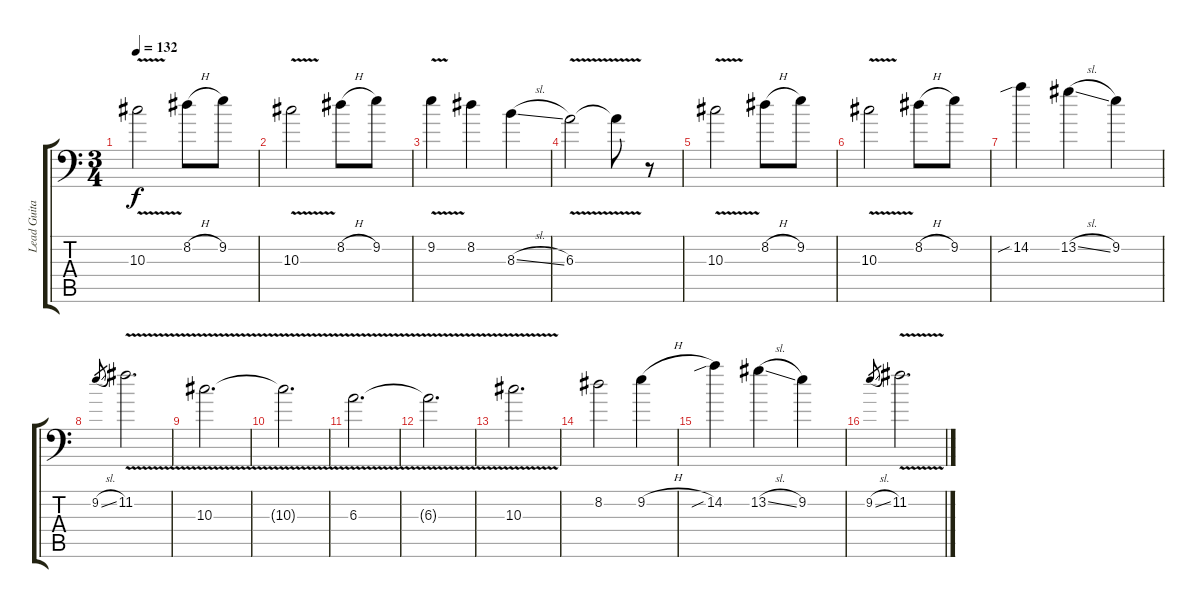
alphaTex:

\track ("Lead Guitar 1" "Lead Guita") {instrument distortionguitar}
\staff {score tabs}
\tuning (C4 G3 Eb3 Bb2 F2 Bb1) {hide}
\ts (3 4)
\tempo 132
\clef f4
\ks c
10.3{v}.2{dy f} 8.2{h}.8 9.2.8 |
10.3{v}.2 8.2{h}.8 9.2.8 |
9.2{v}.4 8.2.4 8.3{sl}.4 |
6.3{v}.2 6.3{t}.8 r.8 |
10.3{v}.2 8.2{h}.8 9.2.8 |
10.3{v}.2 8.2{h}.8 9.2.8 |
14.2{sib}.4 13.2{sl}.4 9.2.4 |
9.2{sl}.8{gr} 11.2{v}.2{d} |
10.3{v}.2{d} |
10.3{t}.2{d} |
6.3{v}.2{d} |
6.3{t}.2{d} |
10.3{v}.2{d} |
8.2.2 9.2{h}.4 |
14.2{sib}.4 13.2{sl}.4 9.2.4 |
9.2{sl}.8{gr} 11.2{v}.2{d}
